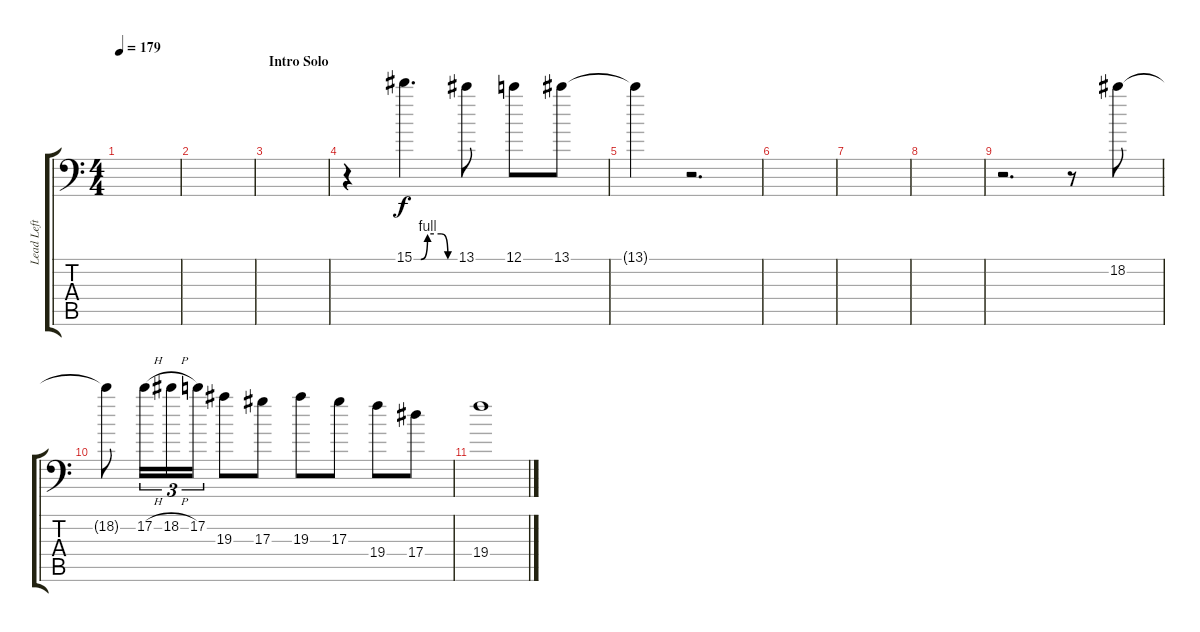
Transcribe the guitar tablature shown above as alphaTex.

\track ("Lead Left 2" "Lead Left ") {instrument distortionguitar}
\staff {score tabs}
\tuning (C4 G3 Eb3 Bb2 F2 Bb1) {hide}
\ts (4 4)
\tempo 179
\clef f4
\ks c
|
|
\section ("" "Intro Solo")
|
r.4 15.1{be (custom 0 0 10 0 20 4 40 4 50 0 60 0)}.4{d} 13.1.8 12.1.8 13.1.8 |
13.1{t}.4 r.2{d} |
|
|
|
r.2{d} r.8 18.2.8 |
18.2{t}.8 17.2{h}.16{tu (3 2)} 18.2{h}.16{tu (3 2)} 17.2.16{tu (3 2)} 19.3.8 17.3.8 19.3.8 17.3.8 19.4.8 17.4.8 |
19.4.1
